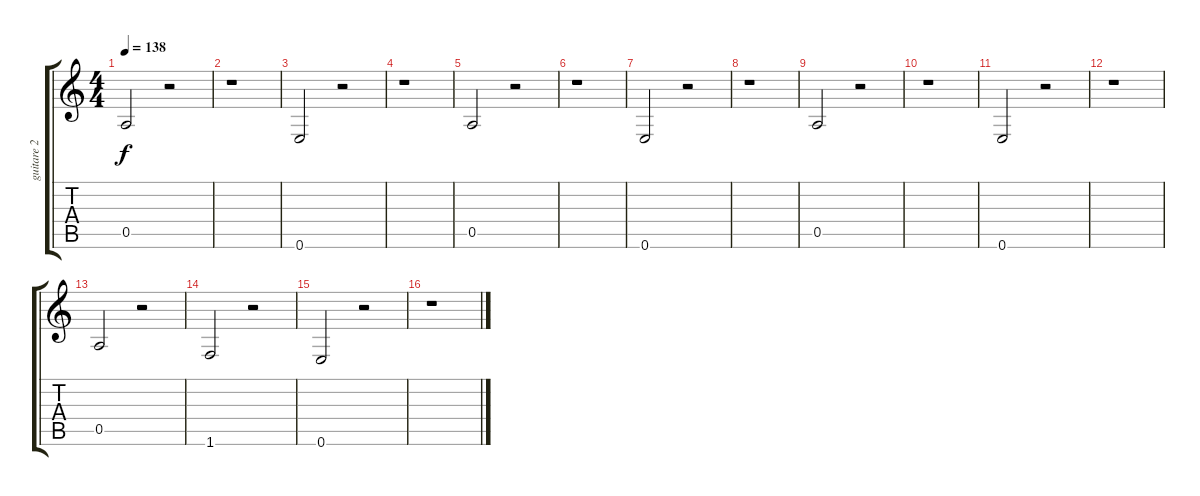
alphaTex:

\track ("guitare 2" "guitare 2") {instrument acousticguitarsteel}
\staff {score tabs}
\tuning (E4 B3 G3 D3 A2 E2) {hide}
\ts (4 4)
\tempo 138
\clef g2
\ks c
0.5.2{dy f instrument acousticguitarsteel} r.2 |
r.1 |
0.6.2 r.2 |
r.1 |
0.5.2 r.2 |
r.1 |
0.6.2 r.2 |
r.1 |
0.5.2 r.2 |
r.1 |
0.6.2 r.2 |
r.1 |
0.5.2 r.2 |
1.6.2 r.2 |
0.6.2 r.2 |
r.1
